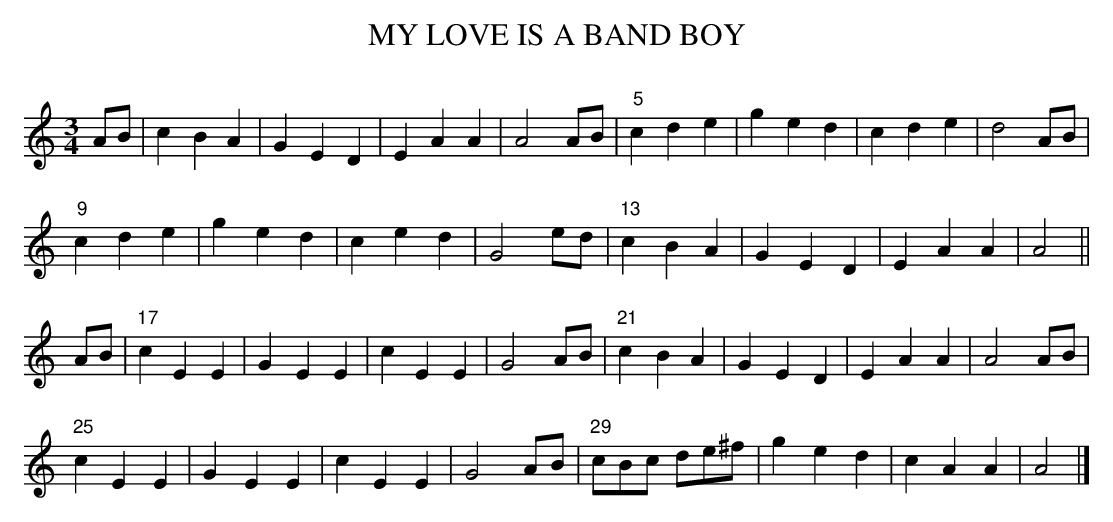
X:1
T:MY LOVE IS A BAND BOY
Y:"playfully"
Q:150
M:3/4
L:1/8
K:Am
AB|c2B2A2|G2E2D2|E2A2A2|A4AB|"5"c2d2e2|g2e2d2|c2d2e2|d4AB|
"9"c2d2e2|g2e2d2|c2e2d2|G4ed|"13"c2B2A2|G2E2D2|E2A2A2|A4||
AB|"17"c2E2E2|G2E2E2|c2E2E2|G4AB|"21"c2B2A2|G2E2D2|E2A2A2|A4AB|
"25"c2E2E2|G2E2E2|c2E2E2|G4AB|"29"cBc de^f|g2e2d2|c2A2A2|A4|]
